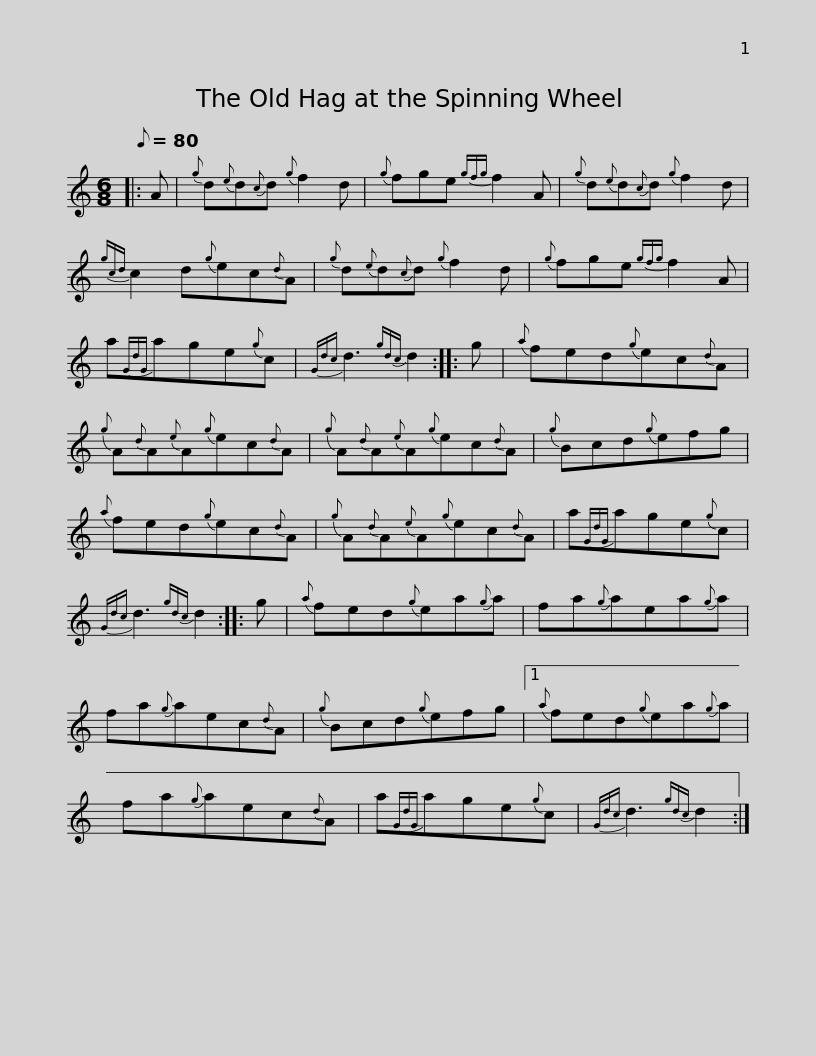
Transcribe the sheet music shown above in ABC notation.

X:1
L:1/8
Q:1/8=80
M:6/8
I:linebreak $
K:C
V:1 treble
V:1
|: A |{g} d{e}d{c}d{g} f2 d |{g} fge{gfg} f2 A |{g} d{e}d{c}d{g} f2 d |${gcd} c2 d{g}ec{d}A | %5
{g} d{e}d{c}d{g} f2 d |{g} fge{gfg} f2 A |$ a{GdG}age{g}c |{Gdc} d3{gdc} d2 :: g |$ %10
{a} fed{g}ec{d}A |{g} A{d}A{e}A{g}ec{d}A |{g} A{d}A{e}A{g}ec{d}A |${g} Bcd{g}efg |{a} fed{g}ec{d}A | %15
{g} A{d}A{e}A{g}ec{d}A |$ a{GdG}age{g}c |{Gdc} d3{gdc} d2 :: g |${a} fed{g}ea{g}a | %20
 fa{g}aea{g}a | fa{g}aec{d}A |${g} Bcd{g}efg |1{a} fed{g}ea{g}a | fa{g}aec{d}A |$ %25
 a{GdG}age{g}c |{Gdc} d3{gdc} d2 :| %27
